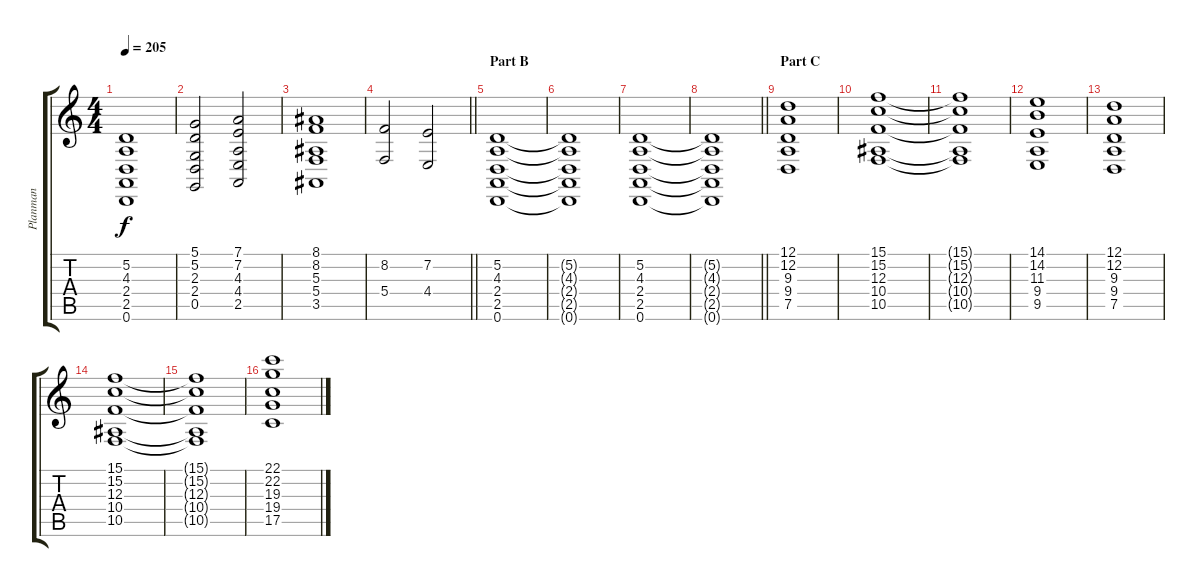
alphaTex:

\track ("Planman" "Planman") {instrument stringensemble1}
\staff {score tabs}
\tuning (D4 A3 F3 C3 G2 D2) {hide}
\ts (4 4)
\tempo 205
\clef g2
\ks c
(5.2 4.3 2.4 2.5 0.6).1{dy f} |
(5.1 5.2 2.3 2.4 0.5).2 (7.1 7.2 4.3 4.4 2.5).2 |
(8.1 8.2 5.3 5.4 3.5).1 |
\barLineRight lightlight
(8.2 5.4).2 (7.2 4.4).2 |
\section ("" "Part B")
(5.2 4.3 2.4 2.5 0.6).1 |
(5.2{t} 4.3{t} 2.4{t} 2.5{t} 0.6{t}).1 |
(5.2 4.3 2.4 2.5 0.6).1 |
\barLineRight lightlight
(5.2{t} 4.3{t} 2.4{t} 2.5{t} 0.6{t}).1 |
\section ("" "Part C")
(12.1 12.2 9.3 9.4 7.5).1 |
(15.1 15.2 12.3 10.4 10.5).1 |
(15.1{t} 15.2{t} 12.3{t} 10.4{t} 10.5{t}).1 |
(14.1 14.2 11.3 9.4 9.5).1 |
(12.1 12.2 9.3 9.4 7.5).1 |
(15.1 15.2 12.3 10.4 10.5).1 |
(15.1{t} 15.2{t} 12.3{t} 10.4{t} 10.5{t}).1 |
(22.1 22.2 19.3 19.4 17.5).1
